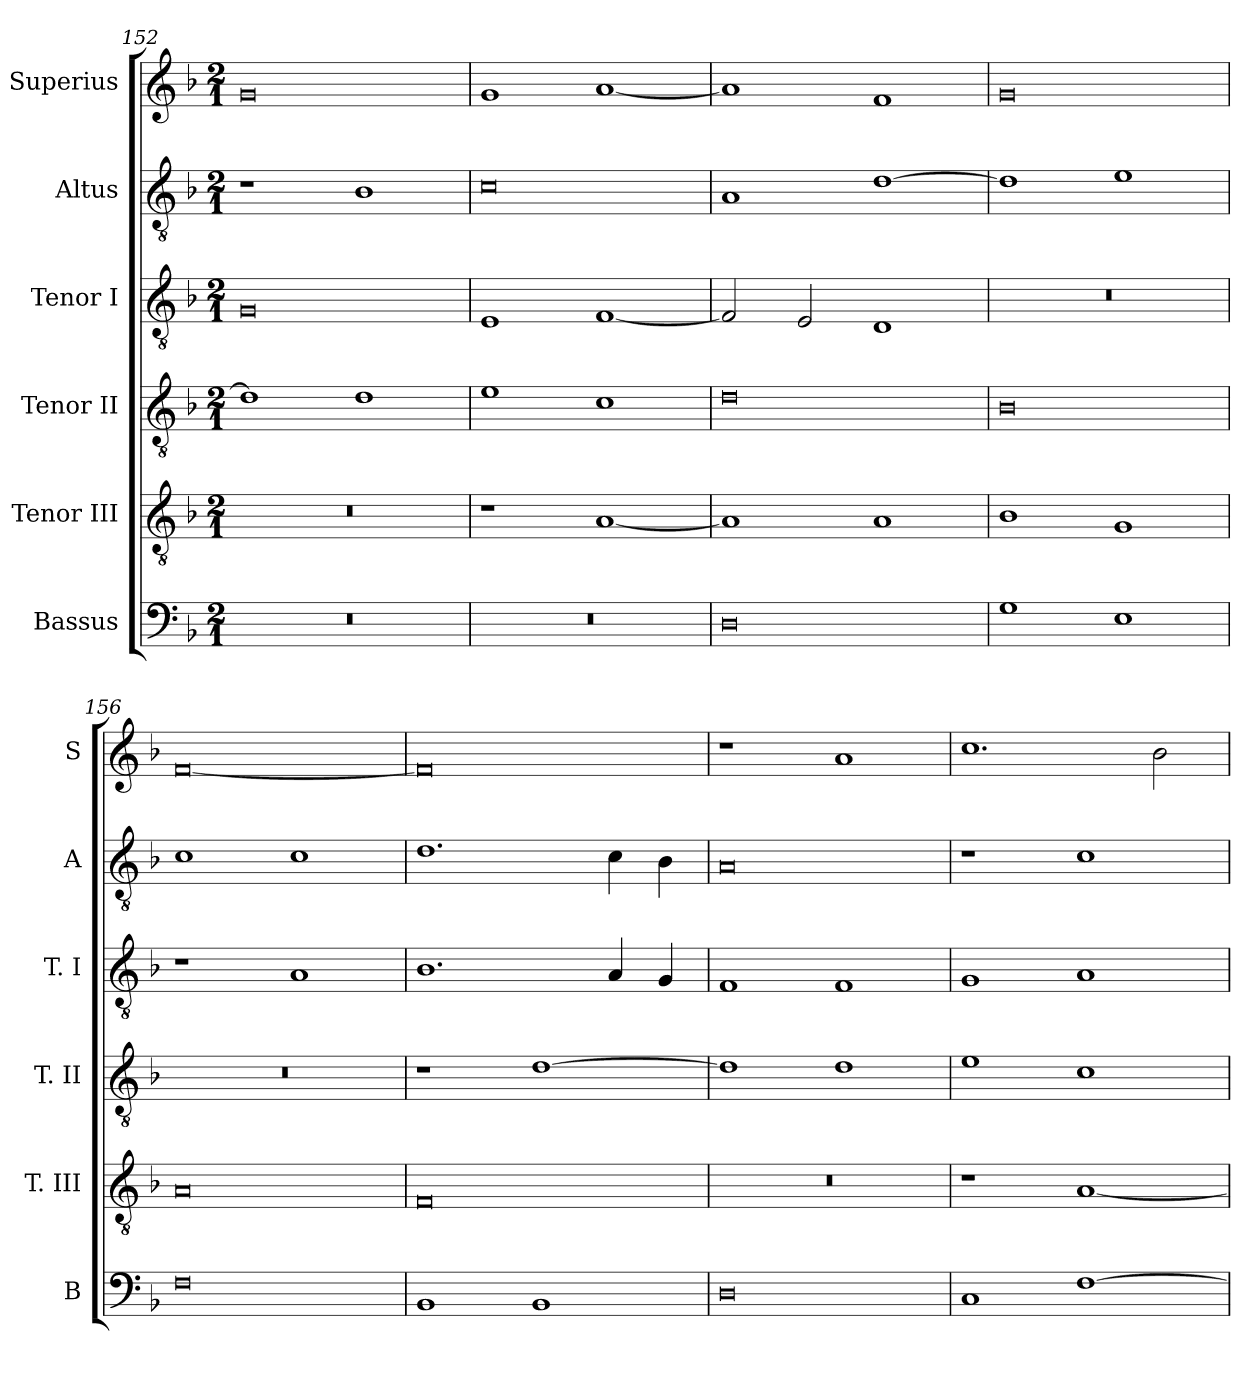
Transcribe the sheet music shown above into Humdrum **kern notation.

**kern	**kern	**kern	**kern	**kern	**kern
*part6	*part5	*part4	*part3	*part2	*part1
*staff6	*staff5	*staff4	*staff3	*staff2	*staff1
*I"Bassus	*I"Tenor III	*I"Tenor II	*I"Tenor I	*I"Altus	*I"Superius
*I'B	*I'T. III	*I'T. II	*I'T. I	*I'A	*I'S
*clefF4	*clefGv2	*clefGv2	*clefGv2	*clefGv2	*clefG2
*k[b-]	*k[b-]	*k[b-]	*k[b-]	*k[b-]	*k[b-]
*F:	*F:	*F:	*F:	*F:	*F:
*M2/1	*M2/1	*M2/1	*M2/1	*M2/1	*M2/1
=152	=152	=152	=152	=152	=152
0r	0r	1d]	0G	1r	0g
.	.	1d	.	1B-	.
=153	=153	=153	=153	=153	=153
0r	1r	1e	1E	0c	1g
.	[1A	1c	[1F	.	[1a
=154	=154	=154	=154	=154	=154
0D	1A]	0d	2F]	1A	1a]
.	.	.	2E	.	.
.	1A	.	1D	[1d	1f
=155	=155	=155	=155	=155	=155
1G	1B-	0B-	0r	1d]	0g
1E	1G	.	.	1e	.
=156	=156	=156	=156	=156	=156
0F	0A	0r	1r	1c	[0f
.	.	.	1A	1c	.
=157	=157	=157	=157	=157	=157
1BB-	0F	1r	1.B-	1.d	0f]
1BB-	.	[1d	.	.	.
.	.	.	4A	4c	.
.	.	.	4G	4B-	.
=158	=158	=158	=158	=158	=158
0D	0r	1d]	1F	0A	1r
.	.	1d	1F	.	1a
=159	=159	=159	=159	=159	=159
1C	1r	1e	1G	1r	1.cc
[1F	[1A	1c	1A	1c	.
.	.	.	.	.	2b-
=	=	=	=	=	=
*-	*-	*-	*-	*-	*-
